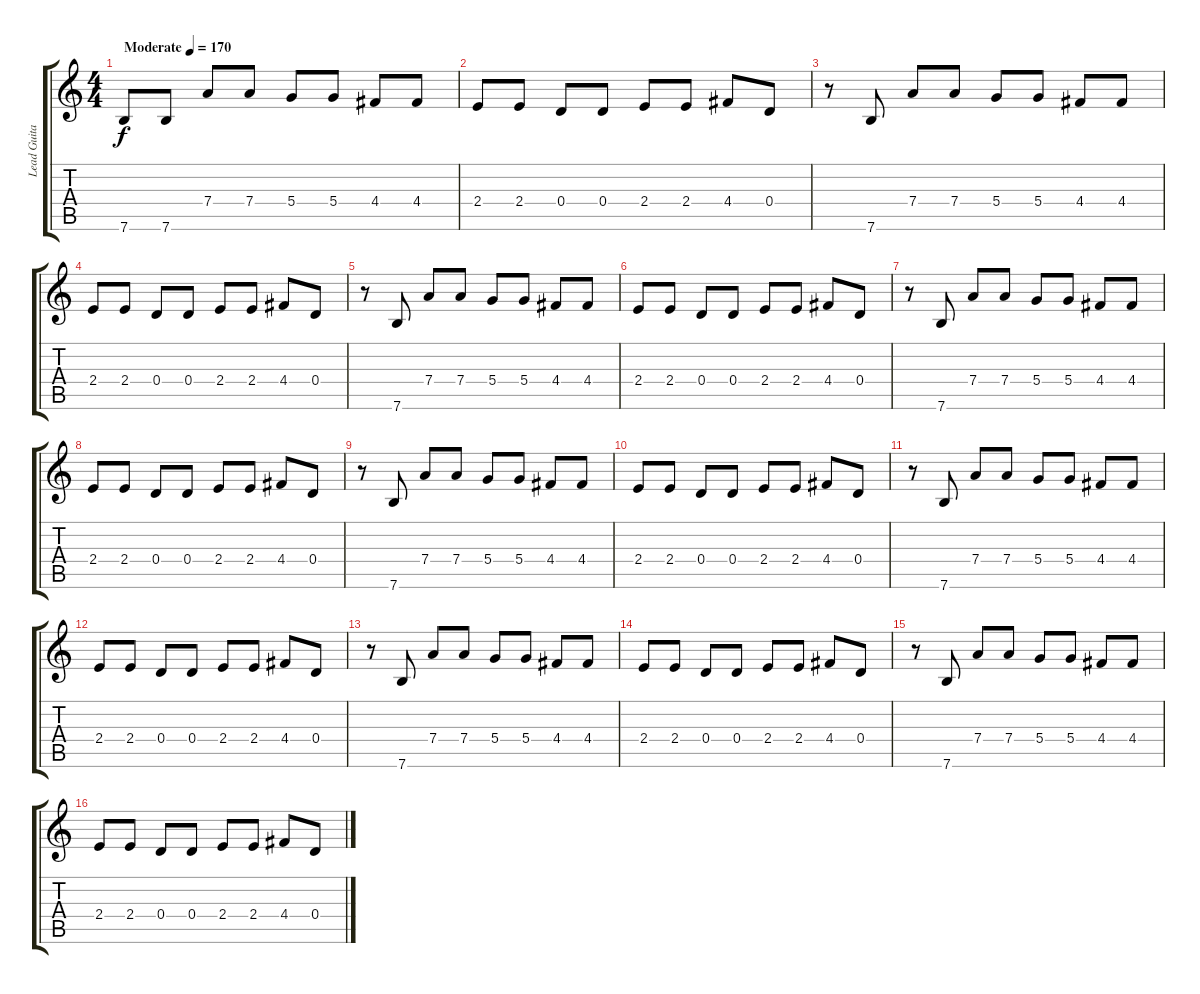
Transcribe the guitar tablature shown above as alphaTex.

\track ("Lead Guitar" "Lead Guita") {instrument overdrivenguitar}
\staff {score tabs}
\tuning (E4 B3 G3 D3 A2 E2) {hide}
\ts (4 4)
\tempo (170 "Moderate")
\clef g2
\ks c
7.6.8{dy f instrument overdrivenguitar} 7.6.8 7.4.8 7.4.8 5.4.8 5.4.8 4.4.8 4.4.8 |
2.4.8 2.4.8 0.4.8 0.4.8 2.4.8 2.4.8 4.4.8 0.4.8 |
r.8 7.6.8 7.4.8 7.4.8 5.4.8 5.4.8 4.4.8 4.4.8 |
2.4.8 2.4.8 0.4.8 0.4.8 2.4.8 2.4.8 4.4.8 0.4.8 |
r.8 7.6.8 7.4.8 7.4.8 5.4.8 5.4.8 4.4.8 4.4.8 |
2.4.8 2.4.8 0.4.8 0.4.8 2.4.8 2.4.8 4.4.8 0.4.8 |
r.8 7.6.8 7.4.8 7.4.8 5.4.8 5.4.8 4.4.8 4.4.8 |
2.4.8 2.4.8 0.4.8 0.4.8 2.4.8 2.4.8 4.4.8 0.4.8 |
r.8 7.6.8 7.4.8 7.4.8 5.4.8 5.4.8 4.4.8 4.4.8 |
2.4.8 2.4.8 0.4.8 0.4.8 2.4.8 2.4.8 4.4.8 0.4.8 |
r.8 7.6.8 7.4.8 7.4.8 5.4.8 5.4.8 4.4.8 4.4.8 |
2.4.8 2.4.8 0.4.8 0.4.8 2.4.8 2.4.8 4.4.8 0.4.8 |
r.8 7.6.8 7.4.8 7.4.8 5.4.8 5.4.8 4.4.8 4.4.8 |
2.4.8 2.4.8 0.4.8 0.4.8 2.4.8 2.4.8 4.4.8 0.4.8 |
r.8 7.6.8 7.4.8 7.4.8 5.4.8 5.4.8 4.4.8 4.4.8 |
2.4.8 2.4.8 0.4.8 0.4.8 2.4.8 2.4.8 4.4.8 0.4.8
